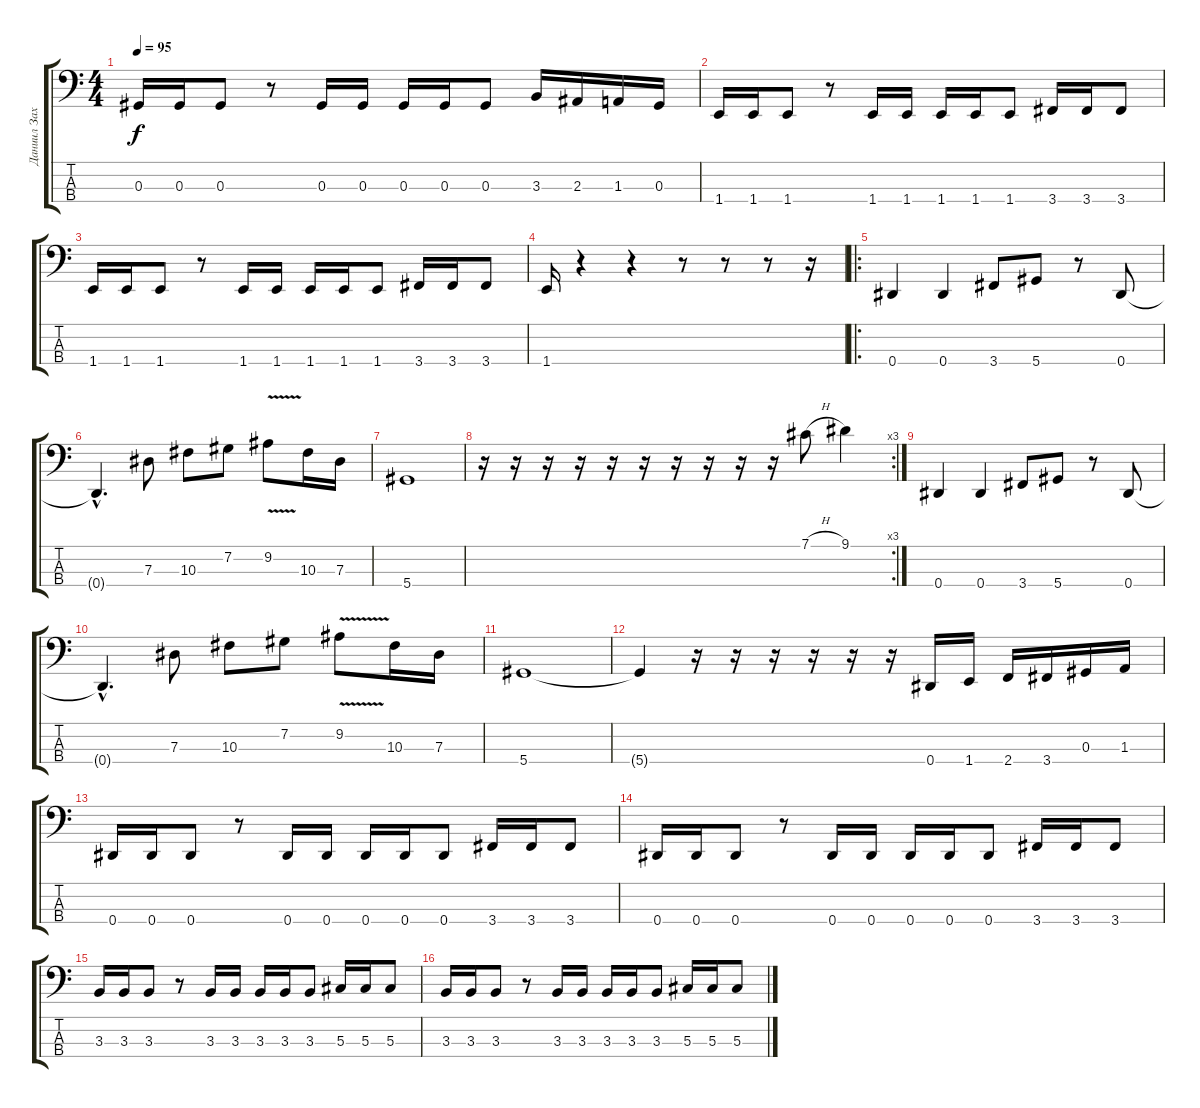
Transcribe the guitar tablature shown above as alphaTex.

\track ("Даниил Захаренков" "Даниил Зах") {instrument electricbassfinger}
\staff {score tabs}
\tuning (Gb2 Db2 Ab1 Eb1) {hide}
\ts (4 4)
\tempo 95
\clef f4
\ks c
0.3.16{dy f} 0.3.16 0.3.8 r.8 0.3.16 0.3.16 0.3.16 0.3.16 0.3.8 3.3.16 2.3.16 1.3.16 0.3.16 |
1.4.16 1.4.16 1.4.8 r.8 1.4.16 1.4.16 1.4.16 1.4.16 1.4.8 3.4.16 3.4.16 3.4.8 |
1.4.16 1.4.16 1.4.8 r.8 1.4.16 1.4.16 1.4.16 1.4.16 1.4.8 3.4.16 3.4.16 3.4.8 |
1.4.16 r.4 r.4 r.8 r.8 r.8 r.16 |
\ro
0.4.4{instrument electricbassfinger} 0.4.4 3.4.8 5.4.8 r.8 0.4.8 |
0.4{hac t}.4{d} 7.3.8 10.3.8 7.2.8 9.2{v}.8 10.3.16 7.3.16 |
5.4.1 |
\rc 3
r.16 r.16 r.16 r.16 r.16 r.16 r.16 r.16 r.16 r.16 7.1{h}.8{instrument slapbass1} 9.1.4 |
0.4.4{instrument electricbassfinger} 0.4.4 3.4.8 5.4.8 r.8 0.4.8 |
0.4{hac t}.4{d} 7.3.8 10.3.8 7.2.8 9.2{v}.8 10.3.16 7.3.16 |
5.4.1 |
5.4{t}.4 r.16 r.16 r.16 r.16 r.16 r.16 0.4.16 1.4.16 2.4.16 3.4.16 0.3.16 1.3.16 |
0.4.16 0.4.16 0.4.8 r.8 0.4.16 0.4.16 0.4.16 0.4.16 0.4.8 3.4.16 3.4.16 3.4.8 |
0.4.16 0.4.16 0.4.8 r.8 0.4.16 0.4.16 0.4.16 0.4.16 0.4.8 3.4.16 3.4.16 3.4.8 |
3.3.16 3.3.16 3.3.8 r.8 3.3.16 3.3.16 3.3.16 3.3.16 3.3.8 5.3.16 5.3.16 5.3.8 |
3.3.16 3.3.16 3.3.8 r.8 3.3.16 3.3.16 3.3.16 3.3.16 3.3.8 5.3.16 5.3.16 5.3.8
